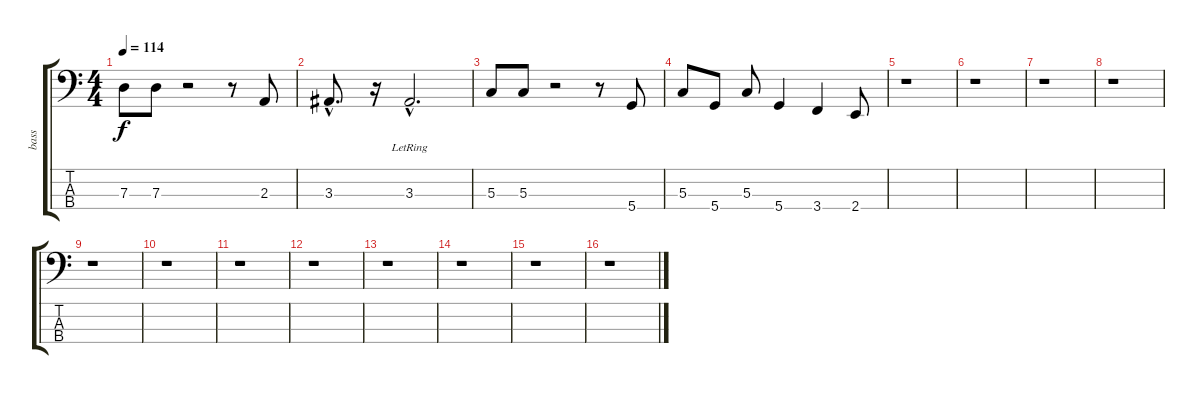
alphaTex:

\track ("bass" "bass") {instrument electricbassfinger}
\staff {score tabs}
\tuning (F2 C2 G1 D1) {hide}
\ts (4 4)
\tempo 114
\clef f4
\ks c
7.3.8{dy f} 7.3.8 r.2 r.8 2.3.8 |
3.3{hac}.8{d} r.16 3.3{hac lr}.2{d} |
5.3.8 5.3.8 r.2 r.8 5.4.8 |
5.3.8 5.4.8 5.3.8 5.4.4 3.4.4 2.4.8 |
r.1 |
r.1 |
r.1 |
r.1 |
r.1 |
r.1 |
r.1 |
r.1 |
r.1 |
r.1 |
r.1 |
r.1
